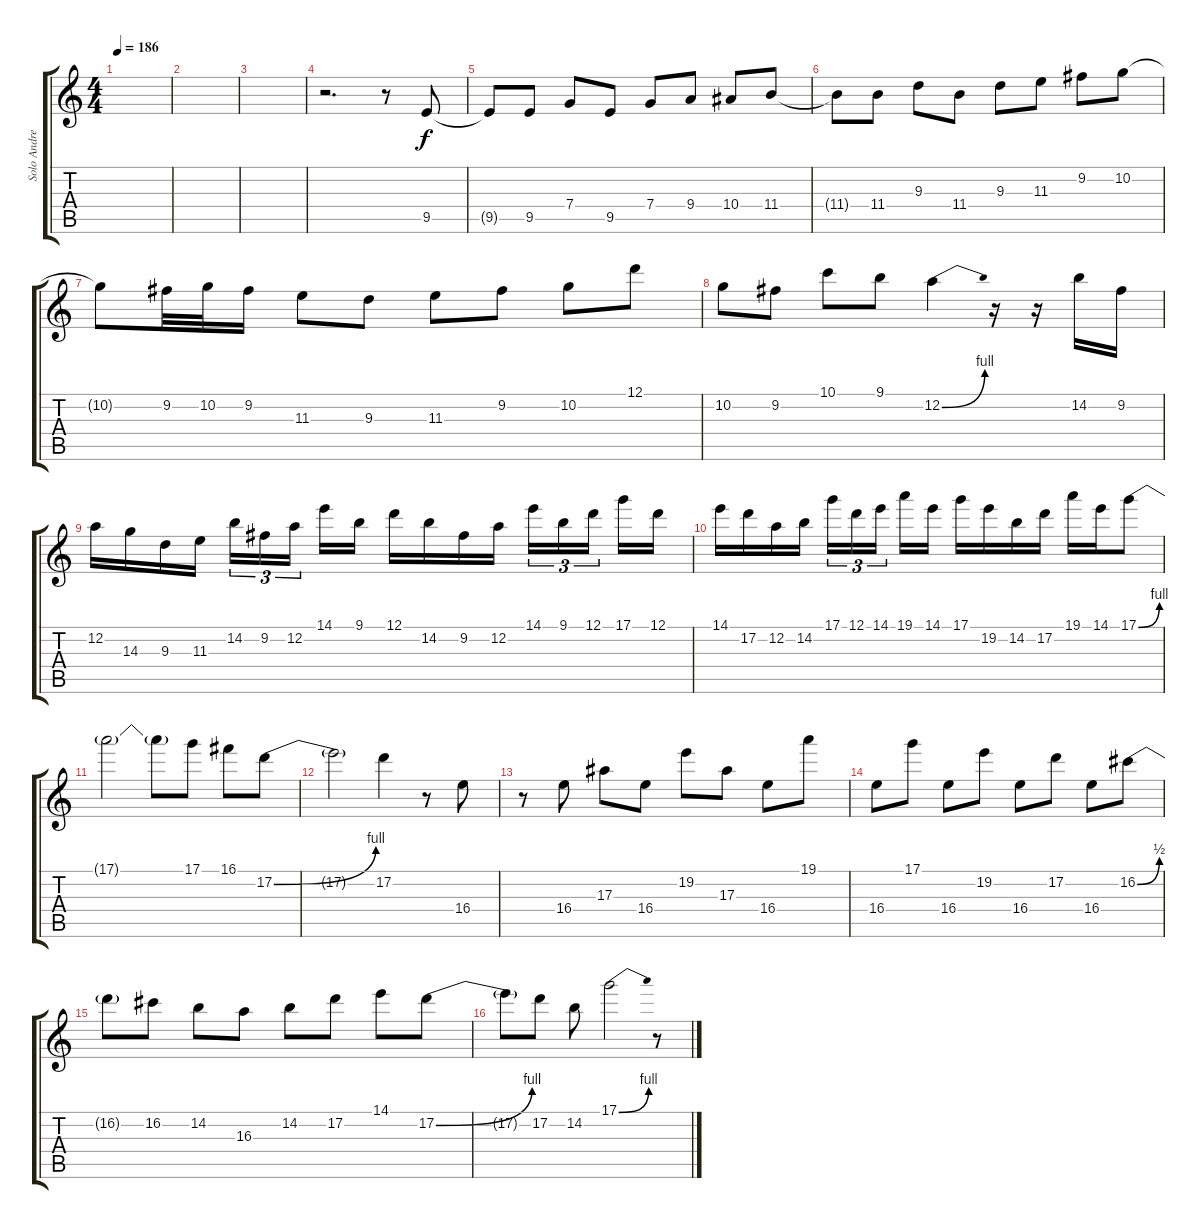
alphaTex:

\track ("Solo Andrew" "Solo Andre") {instrument distortionguitar}
\staff {score tabs}
\tuning (D4 A3 F3 C3 G2 D2) {hide}
\ts (4 4)
\tempo 186
\clef g2
\ks c
|
|
|
r.2{d} r.8 9.5.8 |
9.5{t}.8 9.5.8 7.4.8 9.5.8 7.4.8 9.4.8 10.4.8 11.4.8 |
11.4{t}.8 11.4.8 9.3.8 11.4.8 9.3.8 11.3.8 9.2.8 10.2.8 |
10.2{t}.8 9.2.32 10.2.32 9.2.16 11.3.8 9.3.8 11.3.8 9.2.8 10.2.8 12.1.8 |
10.2.8 9.2.8 10.1.8 9.1.8 12.2{be (bend 0 0 60 4)}.4 r.16 r.16 14.2.16 9.2.16 |
12.2.16 14.3.16 9.3.16 11.3.16 14.2.16{tu (3 2)} 9.2.16{tu (3 2)} 12.2.16{tu (3 2) beam splitsecondary} 14.1.16 9.1.16 12.1.16 14.2.16 9.2.16 12.2.16 14.1.16{tu (3 2)} 9.1.16{tu (3 2)} 12.1.16{tu (3 2) beam splitsecondary} 17.1.16 12.1.16 |
14.1.16 17.2.16 12.2.16 14.2.16 17.1.16{tu (3 2)} 12.1.16{tu (3 2)} 14.1.16{tu (3 2) beam splitsecondary} 19.1.16 14.1.16 17.1.16 19.2.16 14.2.16 17.2.16 19.1.16 14.1.16 17.1{be (bend 0 0 60 4)}.8 |
17.1{t}.2 17.1{t}.8 17.1.8 16.1.8 17.2{be (bend 0 0 60 4)}.8 |
17.2{t}.2 17.2.4 r.8 16.4.8 |
r.8 16.4.8 17.3.8 16.4.8 19.2.8 17.3.8 16.4.8 19.1.8 |
16.4.8 17.1.8 16.4.8 19.2.8 16.4.8 17.2.8 16.4.8 16.2{be (bend 0 0 60 2)}.8 |
16.2{t}.8 16.2.8 14.2.8 16.3.8 14.2.8 17.2.8 14.1.8 17.2{be (bend 0 0 60 4)}.8 |
17.2{t}.8 17.2.8 14.2.8 17.1{be (bend 0 0 60 4)}.2 r.8
